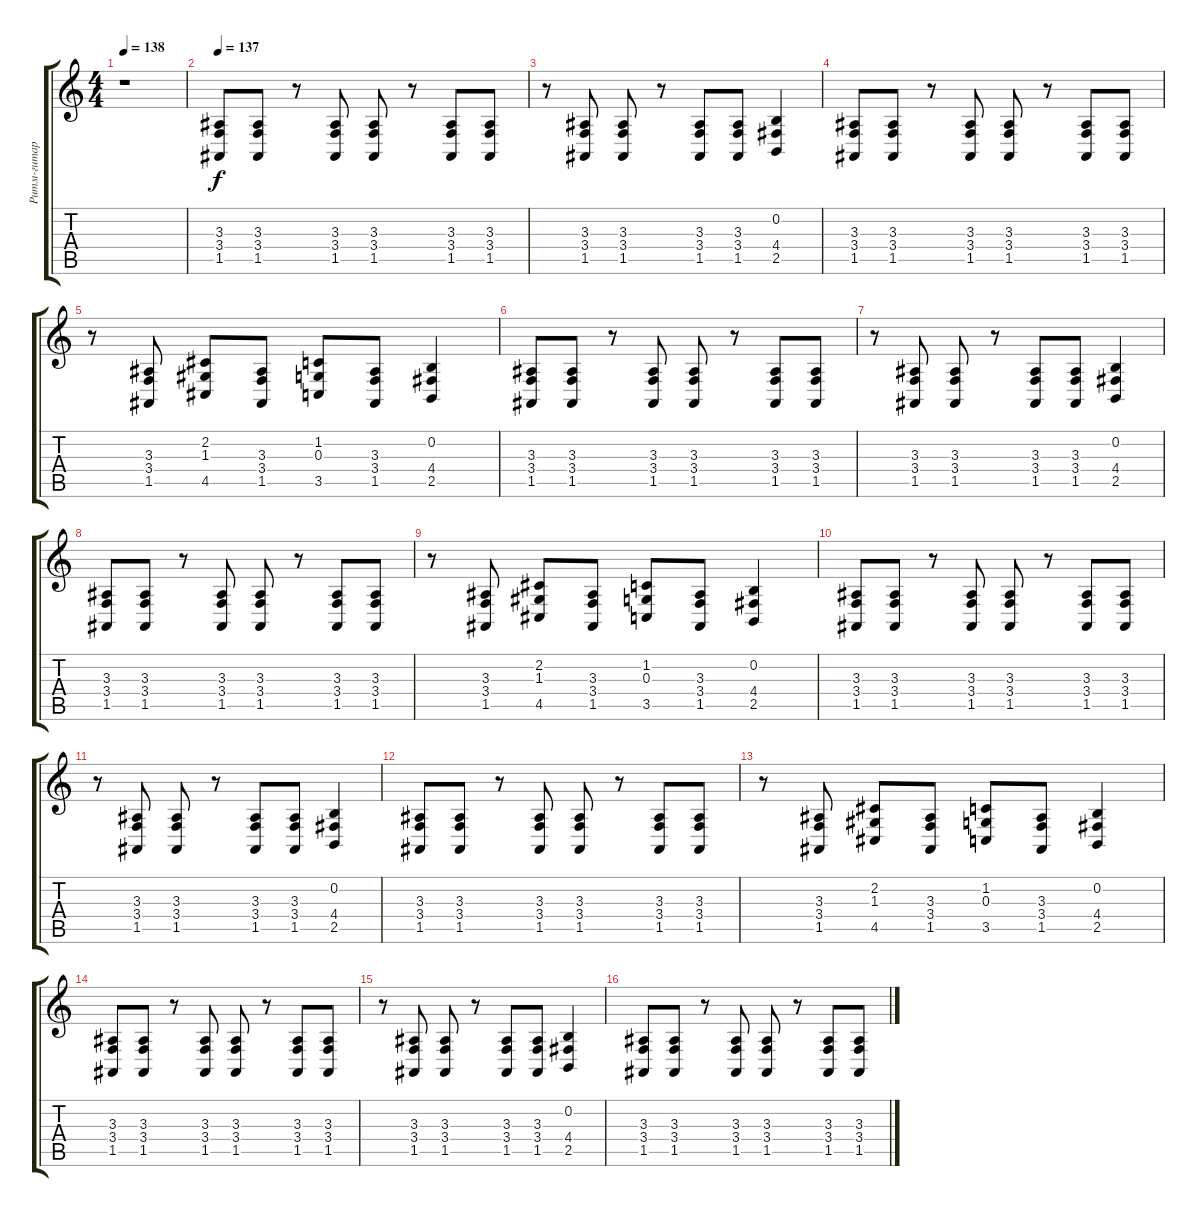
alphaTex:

\track ("Ритм-гитара" "Ритм-гитар") {instrument lead1square}
\staff {score tabs}
\tuning (E4 B3 G3 D3 A2 E2) {hide}
\ts (4 4)
\tempo 138
\clef g2
\ks c
r.1{dy f} |
\tempo 137
(3.3 3.4 1.5).8{instrument distortionguitar} (3.3 3.4 1.5).8 r.8 (3.3 3.4 1.5).8 (3.3 3.4 1.5).8 r.8 (3.3 3.4 1.5).8 (3.3 3.4 1.5).8 |
r.8 (3.3 3.4 1.5).8 (3.3 3.4 1.5).8 r.8 (3.3 3.4 1.5).8 (3.3 3.4 1.5).8 (0.2 4.4 2.5).4 |
(3.3 3.4 1.5).8 (3.3 3.4 1.5).8 r.8 (3.3 3.4 1.5).8 (3.3 3.4 1.5).8 r.8 (3.3 3.4 1.5).8 (3.3 3.4 1.5).8 |
r.8 (3.3 3.4 1.5).8 (2.2 1.3 4.5).8 (3.3 3.4 1.5).8 (1.2 0.3 3.5).8 (3.3 3.4 1.5).8 (0.2 4.4 2.5).4 |
(3.3 3.4 1.5).8 (3.3 3.4 1.5).8 r.8 (3.3 3.4 1.5).8 (3.3 3.4 1.5).8 r.8 (3.3 3.4 1.5).8 (3.3 3.4 1.5).8 |
r.8 (3.3 3.4 1.5).8 (3.3 3.4 1.5).8 r.8 (3.3 3.4 1.5).8 (3.3 3.4 1.5).8 (0.2 4.4 2.5).4 |
(3.3 3.4 1.5).8 (3.3 3.4 1.5).8 r.8 (3.3 3.4 1.5).8 (3.3 3.4 1.5).8 r.8 (3.3 3.4 1.5).8 (3.3 3.4 1.5).8 |
r.8 (3.3 3.4 1.5).8 (2.2 1.3 4.5).8 (3.3 3.4 1.5).8 (1.2 0.3 3.5).8 (3.3 3.4 1.5).8 (0.2 4.4 2.5).4 |
(3.3 3.4 1.5).8 (3.3 3.4 1.5).8 r.8 (3.3 3.4 1.5).8 (3.3 3.4 1.5).8 r.8 (3.3 3.4 1.5).8 (3.3 3.4 1.5).8 |
r.8 (3.3 3.4 1.5).8 (3.3 3.4 1.5).8 r.8 (3.3 3.4 1.5).8 (3.3 3.4 1.5).8 (0.2 4.4 2.5).4 |
(3.3 3.4 1.5).8 (3.3 3.4 1.5).8 r.8 (3.3 3.4 1.5).8 (3.3 3.4 1.5).8 r.8 (3.3 3.4 1.5).8 (3.3 3.4 1.5).8 |
r.8 (3.3 3.4 1.5).8 (2.2 1.3 4.5).8 (3.3 3.4 1.5).8 (1.2 0.3 3.5).8 (3.3 3.4 1.5).8 (0.2 4.4 2.5).4 |
(3.3 3.4 1.5).8 (3.3 3.4 1.5).8 r.8 (3.3 3.4 1.5).8 (3.3 3.4 1.5).8 r.8 (3.3 3.4 1.5).8 (3.3 3.4 1.5).8 |
r.8 (3.3 3.4 1.5).8 (3.3 3.4 1.5).8 r.8 (3.3 3.4 1.5).8 (3.3 3.4 1.5).8 (0.2 4.4 2.5).4 |
(3.3 3.4 1.5).8 (3.3 3.4 1.5).8 r.8 (3.3 3.4 1.5).8 (3.3 3.4 1.5).8 r.8 (3.3 3.4 1.5).8 (3.3 3.4 1.5).8
